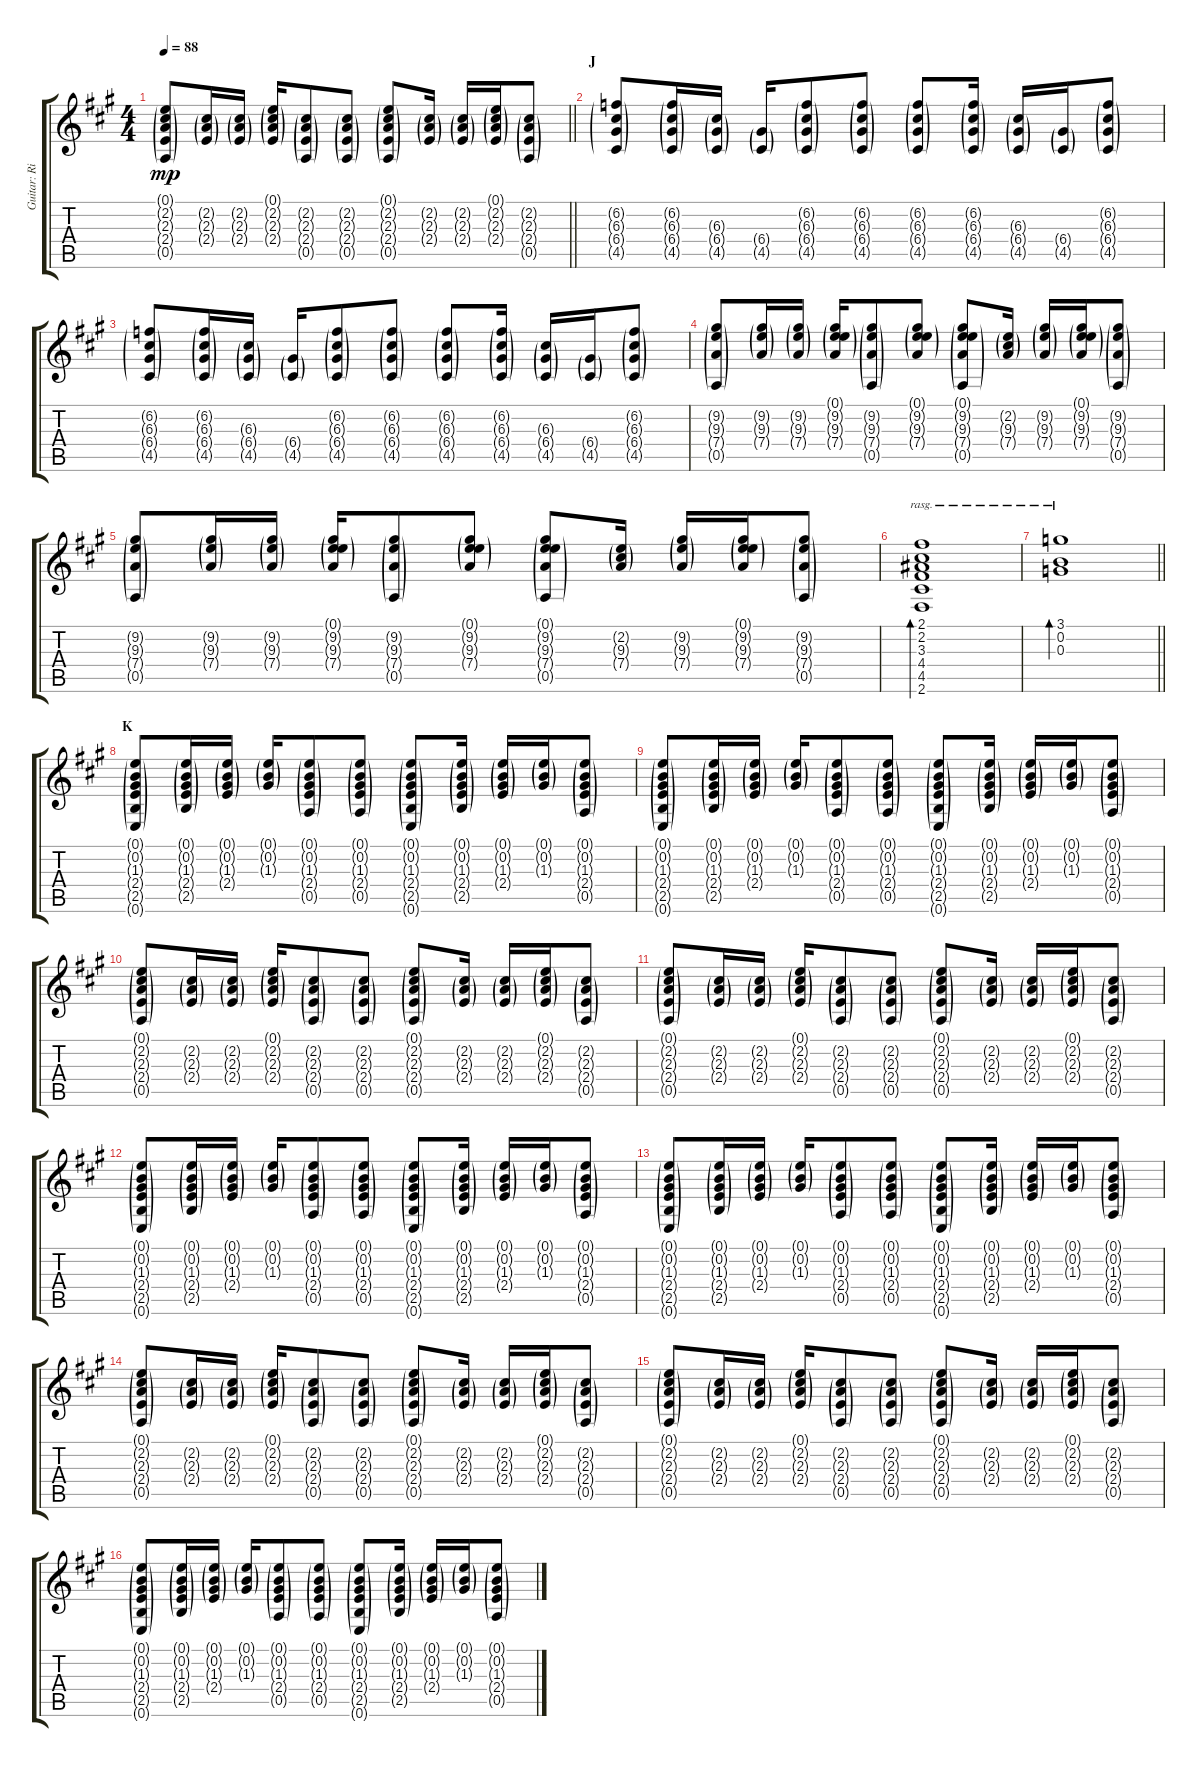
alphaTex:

\track ("Guitar: Rik" "Guitar: Ri") {instrument acousticguitarsteel}
\staff {score tabs}
\tuning (E4 B3 G3 D3 A2 E2) {hide}
\ts (4 4)
\tempo 88
\clef g2
\barLineRight lightlight
\ks a
(0.1{g} 2.2{g} 2.3{g} 2.4{g} 0.5{g}).8{dy mp} (2.2{g} 2.3{g} 2.4{g}).16 (2.2{g} 2.3{g} 2.4{g}).16 (0.1{g} 2.2{g} 2.3{g} 2.4{g}).16 (2.2{g} 2.3{g} 2.4{g} 0.5{g}).8 (2.2{g} 2.3{g} 2.4{g} 0.5{g}).8 (0.1{g} 2.2{g} 2.3{g} 2.4{g} 0.5{g}).8 (2.2{g} 2.3{g} 2.4{g}).16 (2.2{g} 2.3{g} 2.4{g}).16 (0.1{g} 2.2{g} 2.3{g} 2.4{g}).16 (2.2{g} 2.3{g} 2.4{g} 0.5{g}).8 |
\section ("" "J")
(6.2{g} 6.3{g} 6.4{g} 4.5{g}).8 (6.2{g} 6.3{g} 6.4{g} 4.5{g}).16 (6.3{g} 6.4{g} 4.5{g}).16 (6.4{g} 4.5{g}).16 (6.2{g} 6.3{g} 6.4{g} 4.5{g}).8 (6.2{g} 6.3{g} 6.4{g} 4.5{g}).8 (6.2{g} 6.3{g} 6.4{g} 4.5{g}).8 (6.2{g} 6.3{g} 6.4{g} 4.5{g}).16 (6.3{g} 6.4{g} 4.5{g}).16 (6.4{g} 4.5{g}).16 (6.2{g} 6.3{g} 6.4{g} 4.5{g}).8 |
(6.2{g} 6.3{g} 6.4{g} 4.5{g}).8 (6.2{g} 6.3{g} 6.4{g} 4.5{g}).16 (6.3{g} 6.4{g} 4.5{g}).16 (6.4{g} 4.5{g}).16 (6.2{g} 6.3{g} 6.4{g} 4.5{g}).8 (6.2{g} 6.3{g} 6.4{g} 4.5{g}).8 (6.2{g} 6.3{g} 6.4{g} 4.5{g}).8 (6.2{g} 6.3{g} 6.4{g} 4.5{g}).16 (6.3{g} 6.4{g} 4.5{g}).16 (6.4{g} 4.5{g}).16 (6.2{g} 6.3{g} 6.4{g} 4.5{g}).8 |
(9.2{g} 9.3{g} 7.4{g} 0.5{g}).8 (9.2{g} 9.3{g} 7.4{g}).16 (9.2{g} 9.3{g} 7.4{g}).16 (0.1{g} 9.2{g} 9.3{g} 7.4{g}).16 (9.2{g} 9.3{g} 7.4{g} 0.5{g}).8 (0.1{g} 9.2{g} 9.3{g} 7.4{g}).8 (0.1{g} 9.2{g} 9.3{g} 7.4{g} 0.5{g}).8 (2.2{g} 9.3{g} 7.4{g}).16 (9.2{g} 9.3{g} 7.4{g}).16 (0.1{g} 9.2{g} 9.3{g} 7.4{g}).16 (9.2{g} 9.3{g} 7.4{g} 0.5{g}).8 |
(9.2{g} 9.3{g} 7.4{g} 0.5{g}).8 (9.2{g} 9.3{g} 7.4{g}).16 (9.2{g} 9.3{g} 7.4{g}).16 (0.1{g} 9.2{g} 9.3{g} 7.4{g}).16 (9.2{g} 9.3{g} 7.4{g} 0.5{g}).8 (0.1{g} 9.2{g} 9.3{g} 7.4{g}).8 (0.1{g} 9.2{g} 9.3{g} 7.4{g} 0.5{g}).8 (2.2{g} 9.3{g} 7.4{g}).16 (9.2{g} 9.3{g} 7.4{g}).16 (0.1{g} 9.2{g} 9.3{g} 7.4{g}).16 (9.2{g} 9.3{g} 7.4{g} 0.5{g}).8 |
(2.1 2.2 3.3 4.4 4.5 2.6).1{bd 480 rasg ii} |
\barLineRight lightlight
(3.1 0.2 0.3).1{bd 480 rasg ii} |
\section ("" "K")
(0.1{g} 0.2{g} 1.3{g} 2.4{g} 2.5{g} 0.6{g}).8 (0.1{g} 0.2{g} 1.3{g} 2.4{g} 2.5{g}).16 (0.1{g} 0.2{g} 1.3{g} 2.4{g}).16 (0.1{g} 0.2{g} 1.3{g}).16 (0.1{g} 0.2{g} 1.3{g} 2.4{g} 0.5{g}).8 (0.1{g} 0.2{g} 1.3{g} 2.4{g} 0.5{g}).8 (0.1{g} 0.2{g} 1.3{g} 2.4{g} 2.5{g} 0.6{g}).8 (0.1{g} 0.2{g} 1.3{g} 2.4{g} 2.5{g}).16 (0.1{g} 0.2{g} 1.3{g} 2.4{g}).16 (0.1{g} 0.2{g} 1.3{g}).16 (0.1{g} 0.2{g} 1.3{g} 2.4{g} 0.5{g}).8 |
(0.1{g} 0.2{g} 1.3{g} 2.4{g} 2.5{g} 0.6{g}).8 (0.1{g} 0.2{g} 1.3{g} 2.4{g} 2.5{g}).16 (0.1{g} 0.2{g} 1.3{g} 2.4{g}).16 (0.1{g} 0.2{g} 1.3{g}).16 (0.1{g} 0.2{g} 1.3{g} 2.4{g} 0.5{g}).8 (0.1{g} 0.2{g} 1.3{g} 2.4{g} 0.5{g}).8 (0.1{g} 0.2{g} 1.3{g} 2.4{g} 2.5{g} 0.6{g}).8 (0.1{g} 0.2{g} 1.3{g} 2.4{g} 2.5{g}).16 (0.1{g} 0.2{g} 1.3{g} 2.4{g}).16 (0.1{g} 0.2{g} 1.3{g}).16 (0.1{g} 0.2{g} 1.3{g} 2.4{g} 0.5{g}).8 |
(0.1{g} 2.2{g} 2.3{g} 2.4{g} 0.5{g}).8 (2.2{g} 2.3{g} 2.4{g}).16 (2.2{g} 2.3{g} 2.4{g}).16 (0.1{g} 2.2{g} 2.3{g} 2.4{g}).16 (2.2{g} 2.3{g} 2.4{g} 0.5{g}).8 (2.2{g} 2.3{g} 2.4{g} 0.5{g}).8 (0.1{g} 2.2{g} 2.3{g} 2.4{g} 0.5{g}).8 (2.2{g} 2.3{g} 2.4{g}).16 (2.2{g} 2.3{g} 2.4{g}).16 (0.1{g} 2.2{g} 2.3{g} 2.4{g}).16 (2.2{g} 2.3{g} 2.4{g} 0.5{g}).8 |
(0.1{g} 2.2{g} 2.3{g} 2.4{g} 0.5{g}).8 (2.2{g} 2.3{g} 2.4{g}).16 (2.2{g} 2.3{g} 2.4{g}).16 (0.1{g} 2.2{g} 2.3{g} 2.4{g}).16 (2.2{g} 2.3{g} 2.4{g} 0.5{g}).8 (2.2{g} 2.3{g} 2.4{g} 0.5{g}).8 (0.1{g} 2.2{g} 2.3{g} 2.4{g} 0.5{g}).8 (2.2{g} 2.3{g} 2.4{g}).16 (2.2{g} 2.3{g} 2.4{g}).16 (0.1{g} 2.2{g} 2.3{g} 2.4{g}).16 (2.2{g} 2.3{g} 2.4{g} 0.5{g}).8 |
(0.1{g} 0.2{g} 1.3{g} 2.4{g} 2.5{g} 0.6{g}).8 (0.1{g} 0.2{g} 1.3{g} 2.4{g} 2.5{g}).16 (0.1{g} 0.2{g} 1.3{g} 2.4{g}).16 (0.1{g} 0.2{g} 1.3{g}).16 (0.1{g} 0.2{g} 1.3{g} 2.4{g} 0.5{g}).8 (0.1{g} 0.2{g} 1.3{g} 2.4{g} 0.5{g}).8 (0.1{g} 0.2{g} 1.3{g} 2.4{g} 2.5{g} 0.6{g}).8 (0.1{g} 0.2{g} 1.3{g} 2.4{g} 2.5{g}).16 (0.1{g} 0.2{g} 1.3{g} 2.4{g}).16 (0.1{g} 0.2{g} 1.3{g}).16 (0.1{g} 0.2{g} 1.3{g} 2.4{g} 0.5{g}).8 |
(0.1{g} 0.2{g} 1.3{g} 2.4{g} 2.5{g} 0.6{g}).8 (0.1{g} 0.2{g} 1.3{g} 2.4{g} 2.5{g}).16 (0.1{g} 0.2{g} 1.3{g} 2.4{g}).16 (0.1{g} 0.2{g} 1.3{g}).16 (0.1{g} 0.2{g} 1.3{g} 2.4{g} 0.5{g}).8 (0.1{g} 0.2{g} 1.3{g} 2.4{g} 0.5{g}).8 (0.1{g} 0.2{g} 1.3{g} 2.4{g} 2.5{g} 0.6{g}).8 (0.1{g} 0.2{g} 1.3{g} 2.4{g} 2.5{g}).16 (0.1{g} 0.2{g} 1.3{g} 2.4{g}).16 (0.1{g} 0.2{g} 1.3{g}).16 (0.1{g} 0.2{g} 1.3{g} 2.4{g} 0.5{g}).8 |
(0.1{g} 2.2{g} 2.3{g} 2.4{g} 0.5{g}).8 (2.2{g} 2.3{g} 2.4{g}).16 (2.2{g} 2.3{g} 2.4{g}).16 (0.1{g} 2.2{g} 2.3{g} 2.4{g}).16 (2.2{g} 2.3{g} 2.4{g} 0.5{g}).8 (2.2{g} 2.3{g} 2.4{g} 0.5{g}).8 (0.1{g} 2.2{g} 2.3{g} 2.4{g} 0.5{g}).8 (2.2{g} 2.3{g} 2.4{g}).16 (2.2{g} 2.3{g} 2.4{g}).16 (0.1{g} 2.2{g} 2.3{g} 2.4{g}).16 (2.2{g} 2.3{g} 2.4{g} 0.5{g}).8 |
(0.1{g} 2.2{g} 2.3{g} 2.4{g} 0.5{g}).8 (2.2{g} 2.3{g} 2.4{g}).16 (2.2{g} 2.3{g} 2.4{g}).16 (0.1{g} 2.2{g} 2.3{g} 2.4{g}).16 (2.2{g} 2.3{g} 2.4{g} 0.5{g}).8 (2.2{g} 2.3{g} 2.4{g} 0.5{g}).8 (0.1{g} 2.2{g} 2.3{g} 2.4{g} 0.5{g}).8 (2.2{g} 2.3{g} 2.4{g}).16 (2.2{g} 2.3{g} 2.4{g}).16 (0.1{g} 2.2{g} 2.3{g} 2.4{g}).16 (2.2{g} 2.3{g} 2.4{g} 0.5{g}).8 |
(0.1{g} 0.2{g} 1.3{g} 2.4{g} 2.5{g} 0.6{g}).8 (0.1{g} 0.2{g} 1.3{g} 2.4{g} 2.5{g}).16 (0.1{g} 0.2{g} 1.3{g} 2.4{g}).16 (0.1{g} 0.2{g} 1.3{g}).16 (0.1{g} 0.2{g} 1.3{g} 2.4{g} 0.5{g}).8 (0.1{g} 0.2{g} 1.3{g} 2.4{g} 0.5{g}).8 (0.1{g} 0.2{g} 1.3{g} 2.4{g} 2.5{g} 0.6{g}).8 (0.1{g} 0.2{g} 1.3{g} 2.4{g} 2.5{g}).16 (0.1{g} 0.2{g} 1.3{g} 2.4{g}).16 (0.1{g} 0.2{g} 1.3{g}).16 (0.1{g} 0.2{g} 1.3{g} 2.4{g} 0.5{g}).8
